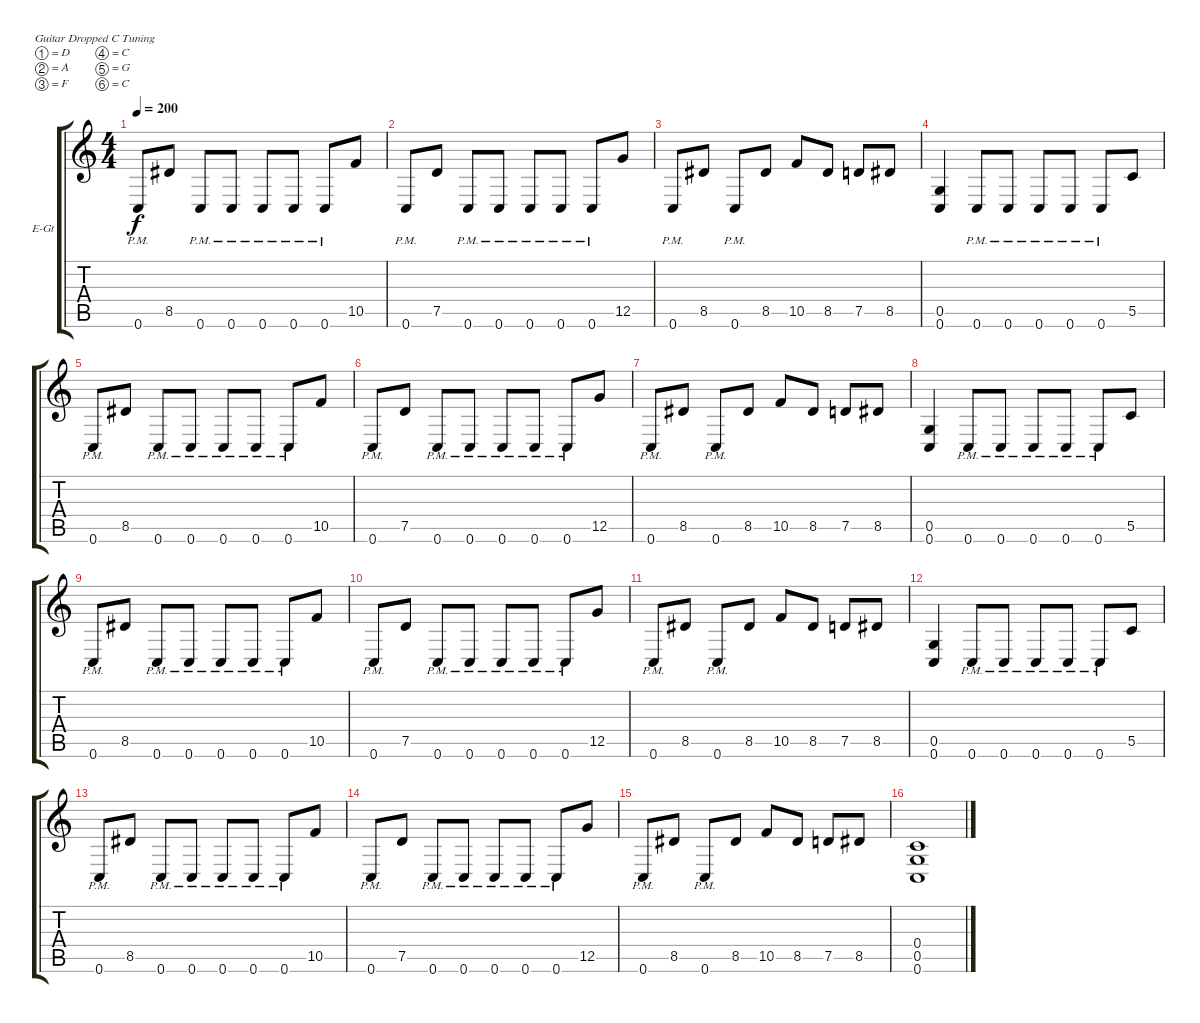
\defaultSystemsLayout 4
\bracketExtendMode groupsimilarinstruments
\firstSystemTrackNameOrientation horizontal
\otherSystemsTrackNameOrientation horizontal
\track ("Guitar 2" "E-Gt") {instrument distortionguitar}
\staff {score tabs}
\tuning (D4 A3 F3 C3 G2 C2)
\ts (4 4)
\tempo 200
\clef g2
\ks c
0.6{pm}.8{dy f} 8.5.8 0.6{pm}.8 0.6{pm}.8 0.6{pm}.8 0.6{pm}.8 0.6{pm}.8 10.5.8 |
0.6{pm}.8 7.5.8 0.6{pm}.8 0.6{pm}.8 0.6{pm}.8 0.6{pm}.8 0.6{pm}.8 12.5.8 |
0.6{pm}.8 8.5.8 0.6{pm}.8 8.5.8 10.5.8 8.5.8 7.5.8 8.5.8 |
(0.6 0.5).4 0.6{pm}.8 0.6{pm}.8 0.6{pm}.8 0.6{pm}.8 0.6{pm}.8 5.5.8 |
0.6{pm}.8 8.5.8 0.6{pm}.8 0.6{pm}.8 0.6{pm}.8 0.6{pm}.8 0.6{pm}.8 10.5.8 |
0.6{pm}.8 7.5.8 0.6{pm}.8 0.6{pm}.8 0.6{pm}.8 0.6{pm}.8 0.6{pm}.8 12.5.8 |
0.6{pm}.8 8.5.8 0.6{pm}.8 8.5.8 10.5.8 8.5.8 7.5.8 8.5.8 |
(0.6 0.5).4 0.6{pm}.8 0.6{pm}.8 0.6{pm}.8 0.6{pm}.8 0.6{pm}.8 5.5.8 |
0.6{pm}.8 8.5.8 0.6{pm}.8 0.6{pm}.8 0.6{pm}.8 0.6{pm}.8 0.6{pm}.8 10.5.8 |
0.6{pm}.8 7.5.8 0.6{pm}.8 0.6{pm}.8 0.6{pm}.8 0.6{pm}.8 0.6{pm}.8 12.5.8 |
0.6{pm}.8 8.5.8 0.6{pm}.8 8.5.8 10.5.8 8.5.8 7.5.8 8.5.8 |
(0.6 0.5).4 0.6{pm}.8 0.6{pm}.8 0.6{pm}.8 0.6{pm}.8 0.6{pm}.8 5.5.8 |
0.6{pm}.8 8.5.8 0.6{pm}.8 0.6{pm}.8 0.6{pm}.8 0.6{pm}.8 0.6{pm}.8 10.5.8 |
0.6{pm}.8 7.5.8 0.6{pm}.8 0.6{pm}.8 0.6{pm}.8 0.6{pm}.8 0.6{pm}.8 12.5.8 |
0.6{pm}.8 8.5.8 0.6{pm}.8 8.5.8 10.5.8 8.5.8 7.5.8 8.5.8 |
(0.6 0.5 0.4).1
